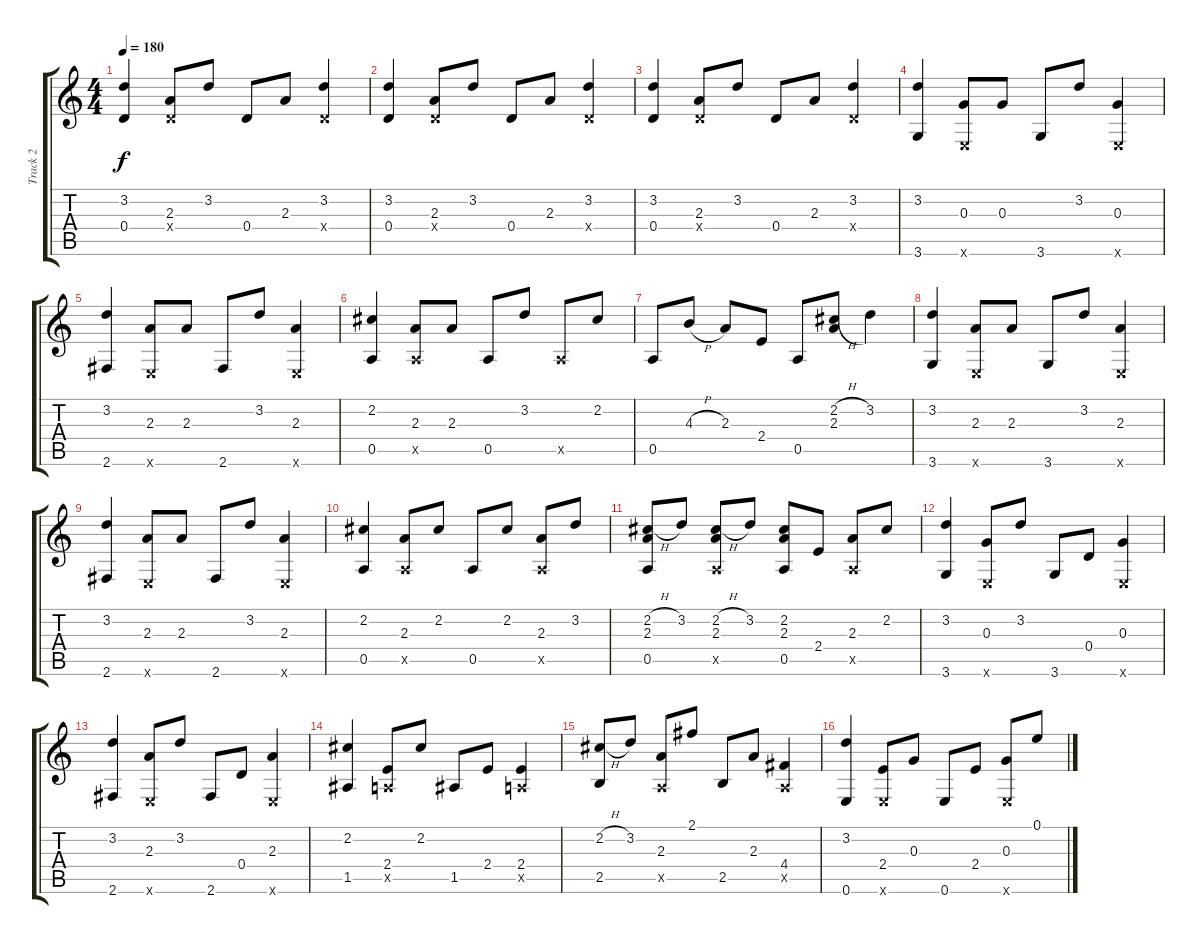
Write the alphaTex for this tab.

\track ("Track 2" "Track 2") {instrument acousticguitarsteel}
\staff {score tabs}
\tuning (E4 B3 G3 D3 A2 E2) {hide}
\ts (4 4)
\tempo 180
\clef g2
\ks c
(3.2 0.4).4{dy f} (2.3 0.4{x}).8 3.2.8 0.4.8 2.3.8 (3.2 0.4{x}).4 |
(3.2 0.4).4 (2.3 0.4{x}).8 3.2.8 0.4.8 2.3.8 (3.2 0.4{x}).4 |
(3.2 0.4).4 (2.3 0.4{x}).8 3.2.8 0.4.8 2.3.8 (3.2 0.4{x}).4 |
(3.2 3.6).4 (0.3 0.6{x}).8 0.3.8 3.6.8 3.2.8 (0.3 0.6{x}).4 |
(3.2 2.6).4 (2.3 0.6{x}).8 2.3.8 2.6.8 3.2.8 (2.3 0.6{x}).4 |
(2.2 0.5).4 (2.3 0.5{x}).8 2.3.8 0.5.8 3.2.8 0.5{x}.8 2.2.8 |
0.5.8 4.3{h}.8 2.3.8 2.4.8 0.5.8 (2.2{h} 2.3).8 3.2.4 |
(3.2 3.6).4 (2.3 0.6{x}).8 2.3.8 3.6.8 3.2.8 (2.3 0.6{x}).4 |
(3.2 2.6).4 (2.3 0.6{x}).8 2.3.8 2.6.8 3.2.8 (2.3 0.6{x}).4 |
(2.2 0.5).4 (2.3 0.5{x}).8 2.2.8 0.5.8 2.2.8 (2.3 0.5{x}).8 3.2.8 |
(2.2{h} 2.3 0.5).8 3.2.8 (2.2{h} 2.3 0.5{x}).8 3.2.8 (2.2 2.3 0.5).8 2.4.8 (2.3 0.5{x}).8 2.2.8 |
(3.2 3.6).4 (0.3 0.6{x}).8 3.2.8 3.6.8 0.4.8 (0.3 0.6{x}).4 |
(3.2 2.6).4 (2.3 0.6{x}).8 3.2.8 2.6.8 0.4.8 (2.3 0.6{x}).4 |
(2.2 1.5).4 (2.4 0.5{x}).8 2.2.8 1.5.8 2.4.8 (2.4 0.5{x}).4 |
(2.2{h} 2.5).8 3.2.8 (2.3 0.5{x}).8 2.1.8 2.5.8 2.3.8 (4.4 0.5{x}).4 |
(3.2 0.6).4 (2.4 0.6{x}).8 0.3.8 0.6.8 2.4.8 (0.3 0.6{x}).8 0.1.8
